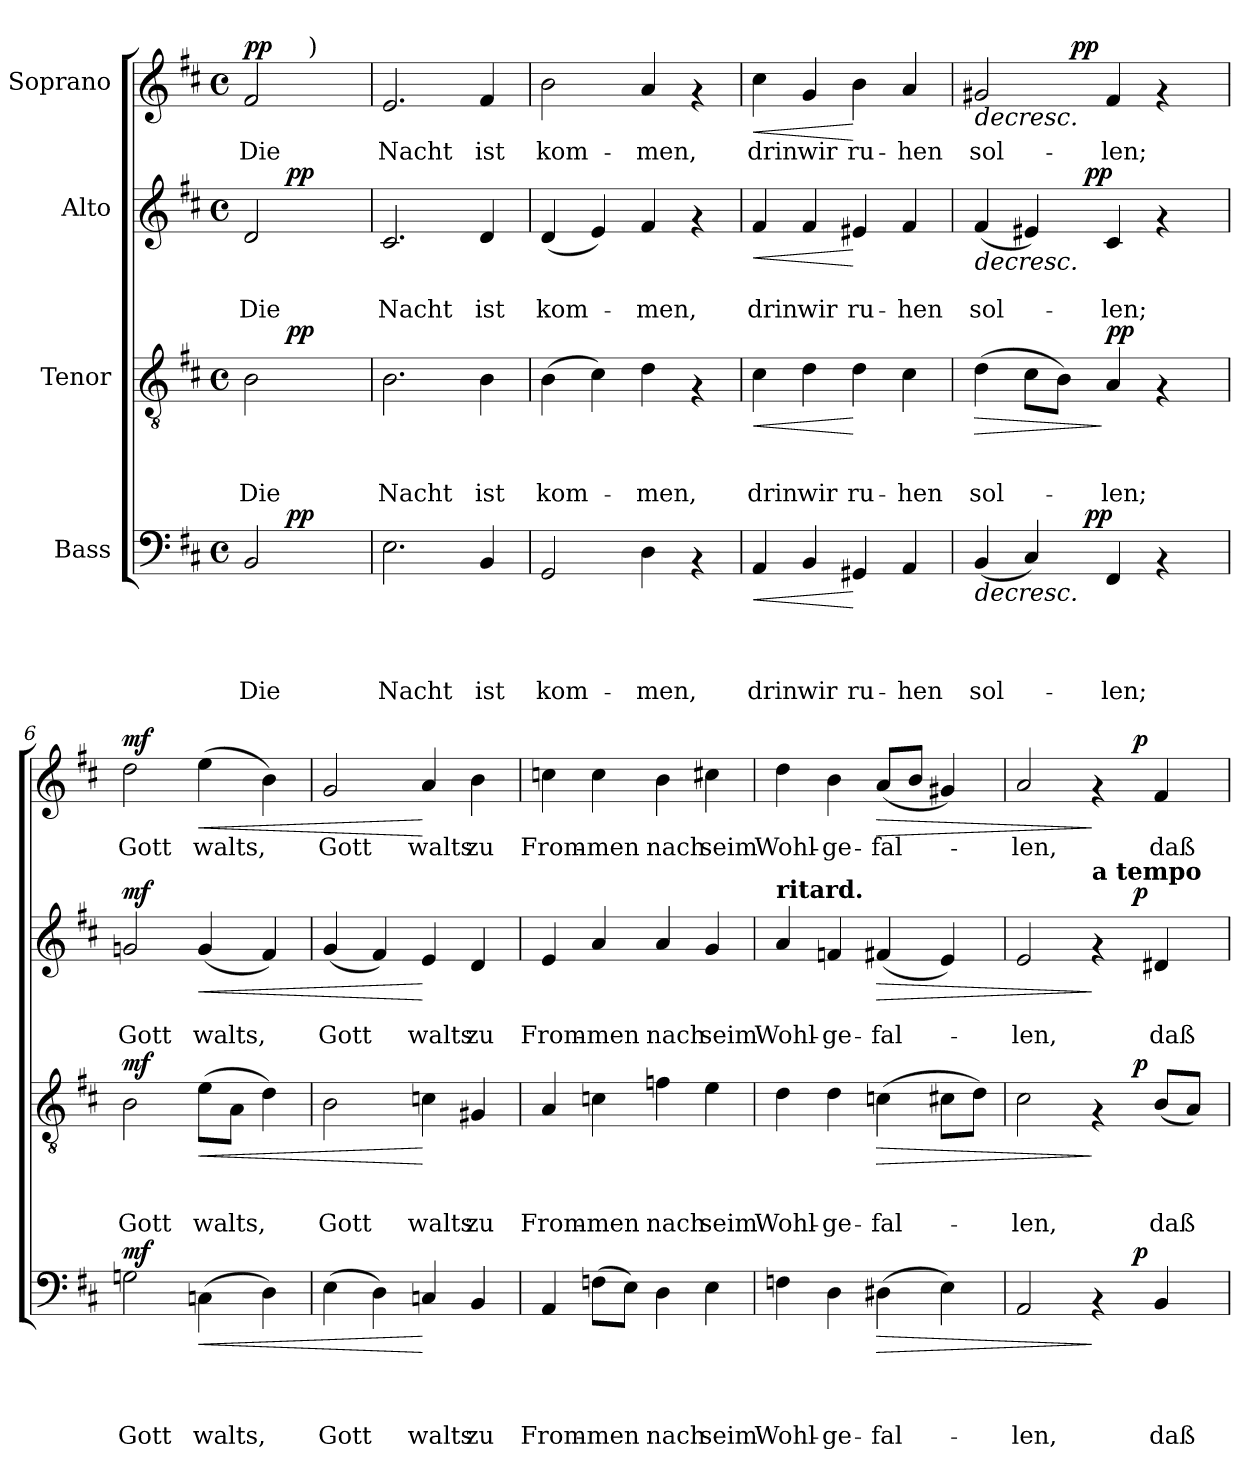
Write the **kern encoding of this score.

**kern	**text	**text	**text	**text	**dynam	**kern	**text	**text	**text	**dynam	**kern	**text	**text	**dynam	**kern	**text	**dynam
*part4	*part4	*part4	*part4	*part4	*part4	*part3	*part3	*part3	*part3	*part3	*part2	*part2	*part2	*part2	*part1	*part1	*part1
*staff4	*staff4	*staff4	*staff4	*staff4	*staff4	*staff3	*staff3	*staff3	*staff3	*staff3	*staff2	*staff2	*staff2	*staff2	*staff1	*staff1	*staff1
*I"Bass	*	*	*	*	*	*I"Tenor	*	*	*	*	*I"Alto	*	*	*	*I"Soprano	*	*
*clefF4	*	*	*	*	*	*clefGv2	*	*	*	*	*clefG2	*	*	*	*clefG2	*	*
*k[f#c#]	*	*	*	*	*	*k[f#c#]	*	*	*	*	*k[f#c#]	*	*	*	*k[f#c#]	*	*
*D:	*	*	*	*	*	*D:	*	*	*	*	*D:	*	*	*	*D:	*	*
*M4/4	*	*	*	*	*	*M4/4	*	*	*	*	*M4/4	*	*	*	*M4/4	*	*
*met(c)	*	*	*	*	*	*met(c)	*	*	*	*	*met(c)	*	*	*	*met(c)	*	*
*MM60	*	*	*	*	*	*MM60	*	*	*	*	*MM60	*	*	*	*MM60	*	*
=1	=1	=1	=1	=1	=1	=1	=1	=1	=1	=1	=1	=1	=1	=1	=1	=1	=1
!	!	!	!	!	!	!	!	!	!	!	!	!	!	!	!LO:TX:a:t=Ziemlich langsam (	!	!
!	!	!	!	!LO:LY:b	!	!	!	!	!LO:LY:b	!	!	!	!LO:LY:b	!	!	!LO:LY:b	!LO:DY:a
*^	*	*	*	*	*	*^	*	*	*	*	*^	*	*	*	*^	*	*
2BB/	8.ryy	.	.	.	Die	.	2B\	8.ryy	.	.	Die	.	2d/	8.ryy	.	Die	.	2f#/	4ryy	Die	pp
!	!	!	!	!	!	!LO:DY:a	!	!	!	!	!	!LO:DY:a	!	!	!	!	!LO:DY:a	!	!	!	!
.	4ryy	.	.	.	.	pp	.	4ryy	.	.	.	pp	.	4ryy	.	.	pp	.	.	.	.
!	!	!	!	!	!	!	!	!	!	!	!	!	!	!	!	!	!	!	!LO:TX:a:t=)	!	!
.	.	.	.	.	.	.	.	.	.	.	.	.	.	.	.	.	.	.	4ryy	.	.
.	16ryy	.	.	.	.	.	.	16ryy	.	.	.	.	.	16ryy	.	.	.	.	.	.	.
=2	=2	=2	=2	=2	=2	=2	=2	=2	=2	=2	=2	=2	=2	=2	=2	=2	=2	=2	=2	=2	=2
!	!	!	!	!	!LO:LY:b	!	!	!	!	!	!LO:LY:b	!	!	!	!	!LO:LY:b	!	!	!	!LO:LY:b	!
*v	*v	*	*	*	*	*	*	*	*	*	*	*	*v	*v	*	*	*	*v	*v	*	*
*	*	*	*	*	*	*v	*v	*	*	*	*	*	*	*	*	*	*	*
2.E\	.	.	.	Nacht	.	2.B\	.	.	Nacht	.	2.c#/	.	Nacht	.	2.e/	Nacht	.
!	!	!	!	!LO:LY:b	!	!	!	!	!LO:LY:b	!	!	!	!LO:LY:b	!	!	!LO:LY:b	!
4BB/	.	.	.	ist	.	4B\	.	.	ist	.	4d/	.	ist	.	4f#/	ist	.
=3	=3	=3	=3	=3	=3	=3	=3	=3	=3	=3	=3	=3	=3	=3	=3	=3	=3
!	!	!	!	!LO:LY:b	!	!	!	!	!LO:LY:b	!	!	!	!LO:LY:b	!	!	!LO:LY:b	!
2GG/	.	.	.	kom-	.	(>4B\	.	.	kom-	.	(<4d/	.	kom-	.	2b\	kom-	.
.	.	.	.	.	.	4c#\)	.	.	.	.	4e/)	.	.	.	.	.	.
!	!	!	!	!LO:LY:b	!	!	!	!	!LO:LY:b	!	!	!	!LO:LY:b	!	!	!LO:LY:b	!
4D\	.	.	.	-men,	.	4d\	.	.	-men,	.	4f#/	.	-men,	.	4a/	-men,	.
4rAA	.	.	.	.	.	4rF	.	.	.	.	4rf	.	.	.	4rf	.	.
=4	=4	=4	=4	=4	=4	=4	=4	=4	=4	=4	=4	=4	=4	=4	=4	=4	=4
!	!	!	!	!LO:LY:b	!LO:HP:b	!	!	!	!LO:LY:b	!LO:HP:b	!	!	!LO:LY:b	!LO:HP:b	!	!LO:LY:b	!LO:HP:b
4AA/	.	.	.	drin	<	4c#\	.	.	drin	<	4f#/	.	drin	<	4cc#\	drin	<
!	!	!	!	!LO:LY:b	!	!	!	!	!LO:LY:b	!	!	!	!LO:LY:b	!	!	!LO:LY:b	!
4BB/	.	.	.	wir	.	4d\	.	.	wir	.	4f#/	.	wir	.	4g/	wir	.
!	!	!	!	!LO:LY:b	!	!	!	!	!LO:LY:b	!	!	!	!LO:LY:b	!	!	!LO:LY:b	!
4GG#X/	.	.	.	ru-	[	4d\	.	.	ru-	[	4e#X/	.	ru-	[	4b\	ru-	[
!	!	!	!	!LO:LY:b	!	!	!	!	!LO:LY:b	!	!	!	!LO:LY:b	!	!	!LO:LY:b	!
4AA/	.	.	.	-hen	.	4c#\	.	.	-hen	.	4f#/	.	-hen	.	4a/	-hen	.
=5	=5	=5	=5	=5	=5	=5	=5	=5	=5	=5	=5	=5	=5	=5	=5	=5	=5
!	!	!	!	!LO:LY:b	!LO:HP:b	!	!	!	!LO:LY:b	!LO:HP:b	!	!	!LO:LY:b	!LO:HP:b	!	!LO:LY:b	!LO:HP:b
*^	*	*	*	*	*	*	*	*	*	*	*^	*	*	*	*^	*	*
(<4BB/	4..ryy	.	.	.	sol-	>	(>4d\	.	.	sol-	>	(<4f#/	4..ryy	.	sol-	>	2g#X/	4ryy	sol-	>
4C#/)	.	.	.	.	.	.	8c#\L	.	.	.	.	4e#X/)	.	.	.	.	.	8ryy	.	.
.	.	.	.	.	.	.	8B\J)	.	.	.	.	.	.	.	.	.	.	32ryy	.	.
!	!	!	!	!	!	!	!	!	!	!	!	!	!	!	!	!	!	!	!	!LO:DY:a
.	.	.	.	.	.	.	.	.	.	.	.	.	.	.	.	.	.	2ryy	.	pp
!	!	!	!	!	!	!LO:DY:a	!	!	!	!	!	!	!	!	!	!LO:DY:a	!	!	!	!
.	2ryy	.	.	.	.	pp	.	.	.	.	.	.	2ryy	.	.	pp	.	.	.	.
!	!	!	!	!	!LO:LY:b	!	!	!	!	!LO:LY:b	!LO:DY:n=1:a	!	!	!	!LO:LY:b	!	!	!	!LO:LY:b	!
4FF#/	.	.	.	.	-len;	]	4A/	.	.	-len;	] pp	4c#/	.	.	-len;	]	4f#/	.	-len;	]
4rAA	.	.	.	.	.	.	4rF	.	.	.	.	4rf	.	.	.	.	4rf	.	.	.
.	.	.	.	.	.	.	.	.	.	.	.	.	.	.	.	.	.	16.ryy	.	.
.	16ryy	.	.	.	.	.	.	.	.	.	.	.	16ryy	.	.	.	.	.	.	.
!!LO:PB:g=z
=6	=6	=6	=6	=6	=6	=6	=6	=6	=6	=6	=6	=6	=6	=6	=6	=6	=6	=6	=6	=6
!	!	!	!	!	!	!	!	!	!	!	!	!LO:TX:a:B:t=1 0	!	!	!	!	!	!	!	!
!	!	!	!	!	!LO:LY:b	!LO:DY:a	!	!	!	!LO:LY:b	!LO:DY:a	!	!	!	!LO:LY:b	!LO:DY:a	!	!	!LO:LY:b	!LO:DY:a
*	*	*	*	*	*	*	*	*	*	*	*	*v	*v	*	*	*	*	*	*	*
*v	*v	*	*	*	*	*	*	*	*	*	*	*	*	*	*	*v	*v	*	*
2Gn\	.	.	.	Gott	mf	2B\	.	.	Gott	mf	2gn/	.	Gott	mf	2dd\	Gott	mf
!	!	!	!	!LO:LY:b	!LO:HP:b	!	!	!	!LO:LY:b	!LO:HP:b	!	!	!LO:LY:b	!LO:HP:b	!	!LO:LY:b	!LO:HP:b
(>4Cn\	.	.	.	walts,	<	(>8e\L	.	.	walts,	<	(<4g/	.	walts,	<	(>4ee\	walts,	<
.	.	.	.	.	.	8A\J	.	.	.	.	.	.	.	.	.	.	.
4D\)	.	.	.	.	.	4d\)	.	.	.	.	4f#/)	.	.	.	4b\)	.	.
=7	=7	=7	=7	=7	=7	=7	=7	=7	=7	=7	=7	=7	=7	=7	=7	=7	=7
!	!	!	!	!LO:LY:b	!	!	!	!	!LO:LY:b	!	!	!	!LO:LY:b	!	!	!LO:LY:b	!
(>4E\	.	.	.	Gott	.	2B\	.	.	Gott	.	(<4g/	.	Gott	.	2g/	Gott	.
4D\)	.	.	.	.	.	.	.	.	.	.	4f#/)	.	.	.	.	.	.
!	!	!	!	!LO:LY:b	!	!	!	!	!LO:LY:b	!	!	!	!LO:LY:b	!	!	!LO:LY:b	!
4Cn/	.	.	.	walts	[	4cn\	.	.	walts	[	4e/	.	walts	[	4a/	walts	[
!	!	!	!	!LO:LY:b	!	!	!	!	!LO:LY:b	!	!	!	!LO:LY:b	!	!	!LO:LY:b	!
4BB/	.	.	.	zu	.	4G#X/	.	.	zu	.	4d/	.	zu	.	4b\	zu	.
=8	=8	=8	=8	=8	=8	=8	=8	=8	=8	=8	=8	=8	=8	=8	=8	=8	=8
!	!	!	!	!LO:LY:b	!	!	!	!	!LO:LY:b	!	!	!	!LO:LY:b	!	!	!LO:LY:b	!
4AA/	.	.	.	From-	.	4A/	.	.	From-	.	4e/	.	From-	.	4ccn\	From-	.
!	!	!	!	!LO:LY:b	!	!	!	!	!LO:LY:b	!	!	!	!LO:LY:b	!	!	!LO:LY:b	!
(>8Fn\L	.	.	.	-men	.	4cn\	.	.	-men	.	4a/	.	-men	.	4cc\	-men	.
8E\J)	.	.	.	.	.	.	.	.	.	.	.	.	.	.	.	.	.
!	!	!	!	!LO:LY:b	!	!	!	!	!LO:LY:b	!	!	!	!LO:LY:b	!	!	!LO:LY:b	!
4D\	.	.	.	nach	.	4fn\	.	.	nach	.	4a/	.	nach	.	4b\	nach	.
!	!	!	!	!LO:LY:b	!	!	!	!	!LO:LY:b	!	!	!	!LO:LY:b	!	!	!LO:LY:b	!
4E\	.	.	.	seim	.	4e\	.	.	seim	.	4g/	.	seim	.	4cc#X\	seim	.
=9	=9	=9	=9	=9	=9	=9	=9	=9	=9	=9	=9	=9	=9	=9	=9	=9	=9
!	!	!	!	!	!	!	!	!	!	!	!LO:TX:a:B:t=ritard.	!	!	!	!	!	!
!	!	!	!	!LO:LY:b	!	!	!	!	!LO:LY:b	!	!	!	!LO:LY:b	!	!	!LO:LY:b	!
4Fn\	.	.	.	Wohl-	.	4d\	.	.	Wohl-	.	4a/	.	Wohl-	.	4dd\	Wohl-	.
!	!	!	!	!LO:LY:b	!	!	!	!	!LO:LY:b	!	!	!	!LO:LY:b	!	!	!LO:LY:b	!
4D\	.	.	.	-ge-	.	4d\	.	.	-ge-	.	4fn/	.	-ge-	.	4b\	-ge-	.
!	!	!	!	!LO:LY:b	!LO:HP:b	!	!	!	!LO:LY:b	!LO:HP:b	!	!	!LO:LY:b	!LO:HP:b	!	!LO:LY:b	!LO:HP:b
(>4D#X\	.	.	.	-fal-	>	(>4cn\	.	.	-fal-	>	(<4f#X/	.	-fal-	>	(<8a/L	-fal-	>
.	.	.	.	.	.	.	.	.	.	.	.	.	.	.	8b/J	.	.
4E\)	.	.	.	.	.	8c#X\L	.	.	.	.	4e/)	.	.	.	4g#X/)	.	.
.	.	.	.	.	.	8d\J)	.	.	.	.	.	.	.	.	.	.	.
=10	=10	=10	=10	=10	=10	=10	=10	=10	=10	=10	=10	=10	=10	=10	=10	=10	=10
!	!	!	!	!LO:LY:b	!	!	!	!	!LO:LY:b	!	!	!	!LO:LY:b	!	!	!LO:LY:b	!
*^	*	*	*	*	*	*^	*	*	*	*	*^	*	*	*	*^	*	*
2AA/	2ryy	.	.	.	-len,	.	2c#\	2ryy	.	.	-len,	.	2e/	2ryy	.	-len,	.	2a/	2ryy	-len,	.
!	!	!	!	!	!	!	!	!	!	!	!	!	!LO:TX:a:B:t=a tempo	!	!	!	!	!	!	!	!
4rAA	8.ryy	.	.	.	.	]	4rF	8.ryy	.	.	.	]	4rf	8.ryy	.	.	]	4rf	8.ryy	.	]
!	!	!	!	!	!	!LO:DY:a	!	!	!	!	!	!LO:DY:a	!	!	!	!	!LO:DY:a	!	!	!	!LO:DY:a
.	4ryy	.	.	.	.	p	.	4ryy	.	.	.	p	.	4ryy	.	.	p	.	4ryy	.	p
!	!	!	!	!	!LO:LY:b	!	!	!	!	!	!LO:LY:b	!	!	!	!	!LO:LY:b	!	!	!	!LO:LY:b	!
4BB/	.	.	.	.	daß	.	(<8B/L	.	.	.	daß	.	4d#X/	.	.	daß	.	4f#/	.	daß	.
.	.	.	.	.	.	.	8A/J)	.	.	.	.	.	.	.	.	.	.	.	.	.	.
.	16ryy	.	.	.	.	.	.	16ryy	.	.	.	.	.	16ryy	.	.	.	.	16ryy	.	.
*v	*v	*	*	*	*	*	*	*	*	*	*	*	*v	*v	*	*	*	*v	*v	*	*
*	*	*	*	*	*	*v	*v	*	*	*	*	*	*	*	*	*	*	*
=	=	=	=	=	=	=	=	=	=	=	=	=	=	=	=	=	=
*-	*-	*-	*-	*-	*-	*-	*-	*-	*-	*-	*-	*-	*-	*-	*-	*-	*-
